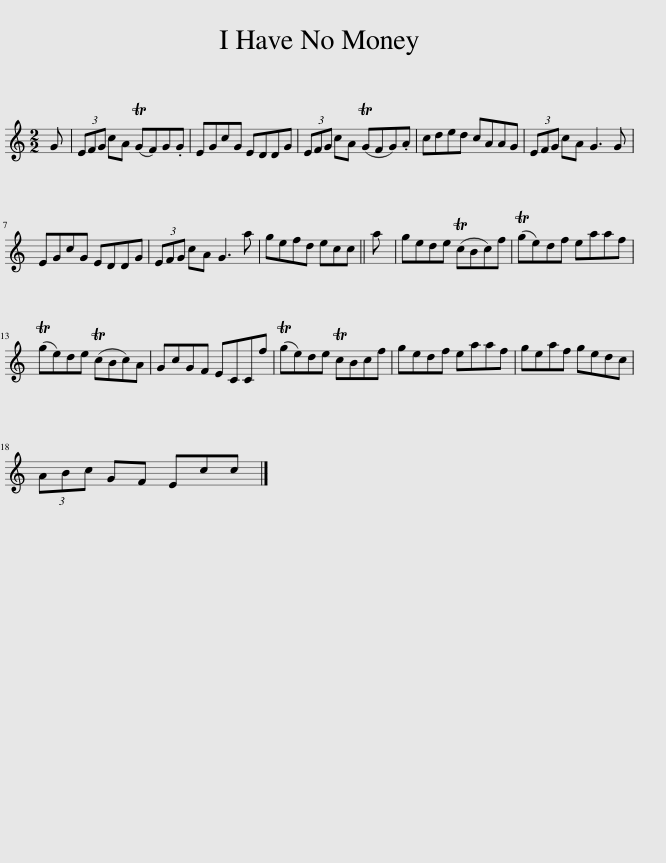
X:1
L:1/8
M:2/2
I:linebreak $
K:C
V:1 treble
V:1
 G | (3EFG cA (TGF)G.G | EGcG EDDG | (3EFG cA (TGFG).A | cded cAAG | %5
 (3EFG cA G3 G |$ EGcG EDDG | (3EFG cA G3 a | gefd ecc || a | %10
 gede (TcBc)f | (Tge)df eaaf |$ (Tge)de (TcBc)A | GcGF ECCf | (Tge)de TcBcf | %15
 gedf eaaf | geaf gedc |$ (3ABc GF Ecc |] %18
